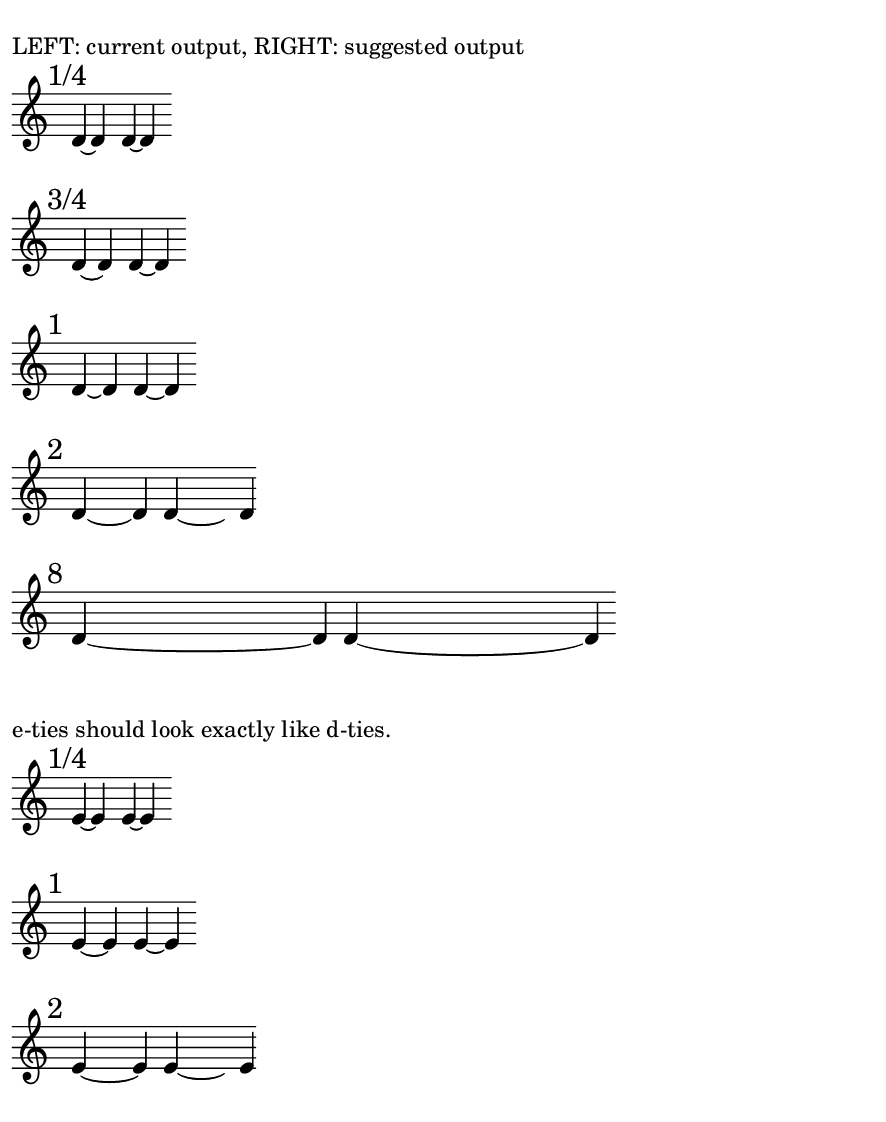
\version "2.16.2"

\include "../3-tests/global-settings.ily"

\markup { LEFT: current output, RIGHT: suggested output }

\layout {
  % make sure that note spacing won't change (as we rely
  % on spacer rests, not explicit offsets, to put notes apart)
  \override Score.SpacingSpanner #'common-shortest-duration =
  #(ly:make-moment 10 53)
}

\new Staff {
  \stemUp
  \tieDown

  \mark "1/4"
  d'4*1/4 ~ d'4
  \tie-cps #'((0.822 . -3.278) (1.080 . -3.6) (1.717 . -3.6) (1.975 . -3.278))
  d'4*1/4 ~ d'4
  \br

  \mark "3/4"
  d'4*3/4 ~ d'4
  \tie-cps #'((1.05 . -3.191) (1.376 . -3.57) (2.178 . -3.57) (2.503 . -3.191))
  d'4*3/4 ~ d'4
  \br

  \mark "1"
  d'4 ~ d'4
  \tie-cps #'((1.205 . -3.1) (1.582 . -3.5) (2.512 . -3.5) (2.889 . -3.1))
  d'4 ~ d'
  \br

  \mark "2"
  d'4 ~ s4 d'4
  <<
    {
      \tie-cps #'((1.328 . -3) (2.128 . -3.73) (5.013 . -3.73) (5.813 . -3))
      d'4 ~ s4 \hideNotes d'4 \unHideNotes
    }
    \new Voice {
      \once \override Stem #'extra-offset = #'(6.00 . 0)
      \once \override NoteHead #'extra-offset = #'(6.00 . 0)
      d'4
    }
  >>
  \br

  \mark "8"
  d'4 ~ s1.. d'4
  \shape Tie #'((-0.2 . 0)(1.3 . -0.5)(-1.5 . -0.5)(0 . 0))
  d'4 ~ s1.. d'4
  \br
}



\markup "e-ties should look exactly like d-ties."

\transpose d e
\new Staff {
  \stemUp
  \tieDown

  \mark "1/4"
  d'4*1/4 ~ d'4
  \tie-cps #'((0.822 . -2.778) (1.080 . -3.1) (1.717 . -3.1) (1.975 . -2.778))
  d'4*1/4 ~ d'4
  \br

  \mark "1"
  d'4 ~ d'4
  \tie-cps #'((1.205 . -2.6) (1.582 . -3) (2.512 . -3) (2.889 . -2.6))
  d'4 ~ d'
  \br

  \mark "2"
  d'4 ~ s4 d'4
  <<
    {
      \tie-cps #'((1.328 . -2.5) (2.128 . -3.23) (5.013 . -3.23) (5.813 . -2.5))
      d'4 ~ s4 \hideNotes d'4 \unHideNotes
    }
    \new Voice {
      \once \override Stem #'extra-offset = #'(6.00 . 0)
      \once \override NoteHead #'extra-offset = #'(6.00 . 0)
      d'4
    }
  >>
  \br
}
